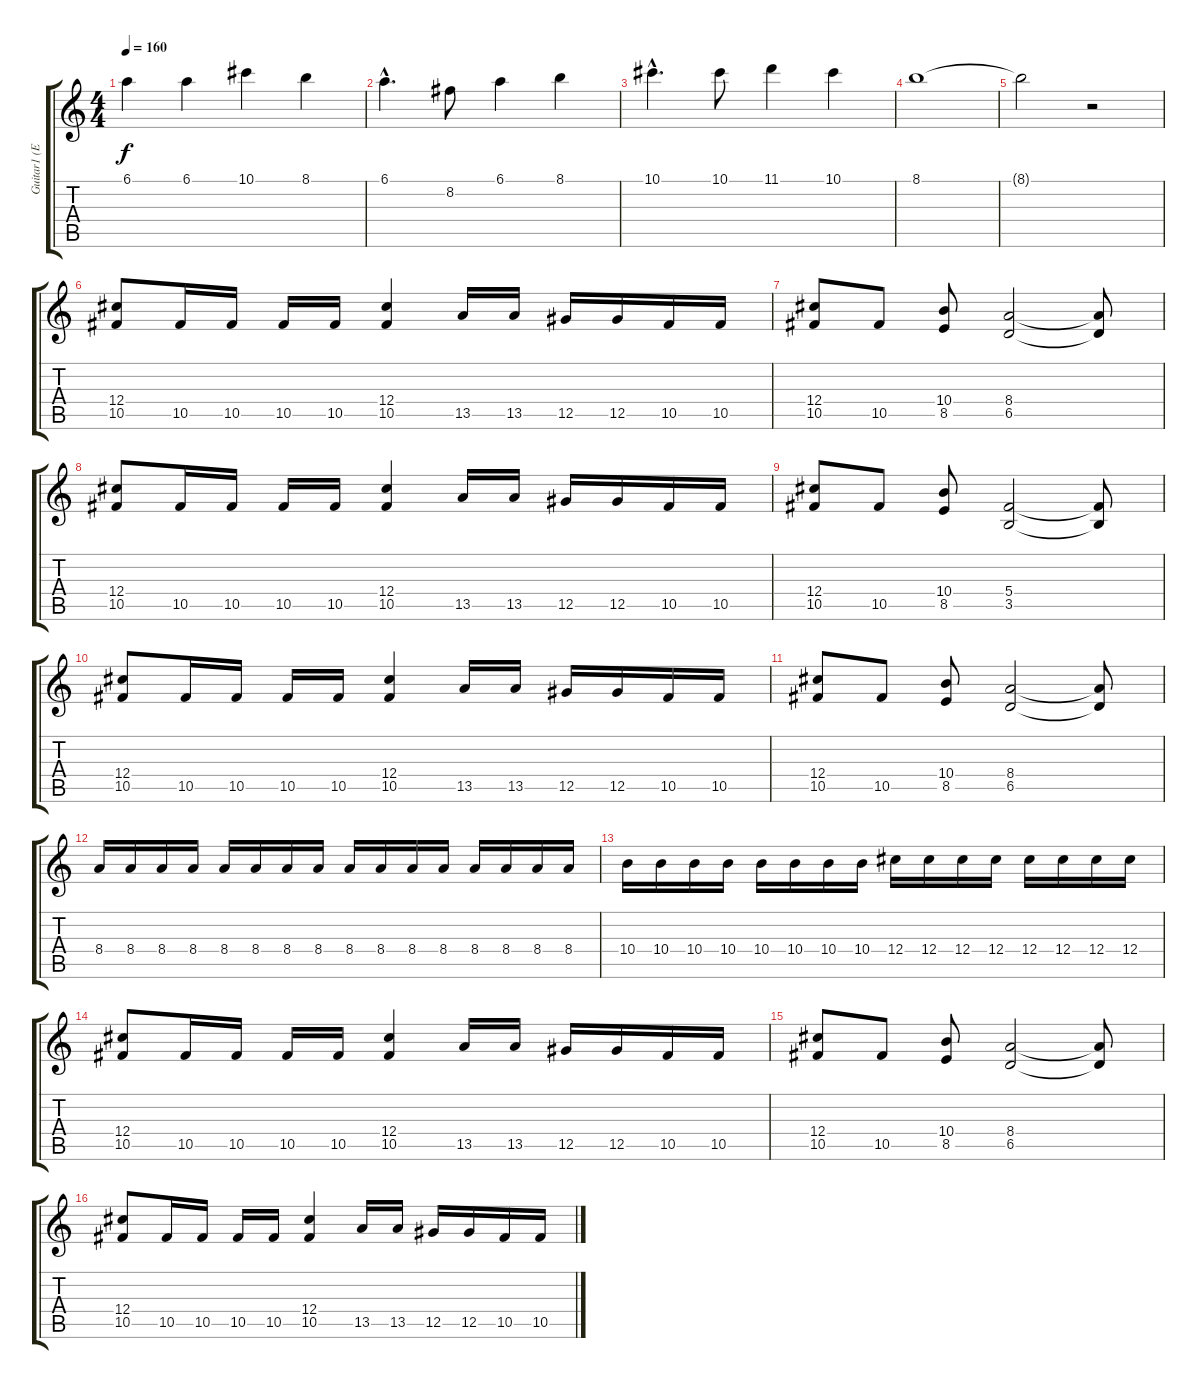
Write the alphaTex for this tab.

\track ("Guitar1 (Eb-tuning)" "Guitar1 (E") {instrument overdrivenguitar}
\staff {score tabs}
\tuning (Eb4 Bb3 Gb3 Db3 Ab2 Eb2) {hide}
\ts (4 4)
\tempo 160
\clef g2
\ks c
6.1{t}.4{dy f} 6.1.4 10.1.4 8.1.4 |
6.1{hac}.4{d} 8.2.8 6.1.4 8.1.4 |
10.1{hac}.4{d} 10.1.8 11.1.4 10.1.4 |
8.1.1 |
8.1{t}.2 r.2 |
(12.4 10.5).8 10.5.16 10.5.16 10.5.16 10.5.16 (12.4 10.5).4 13.5.16 13.5.16 12.5.16 12.5.16 10.5.16 10.5.16 |
(12.4 10.5).8 10.5.8 (10.4 8.5).8 (8.4 6.5).2 (8.4{t} 6.5{t}).8 |
(12.4 10.5).8 10.5.16 10.5.16 10.5.16 10.5.16 (12.4 10.5).4 13.5.16 13.5.16 12.5.16 12.5.16 10.5.16 10.5.16 |
(12.4 10.5).8 10.5.8 (10.4 8.5).8 (5.4 3.5).2 (5.4{t} 3.5{t}).8 |
(12.4 10.5).8 10.5.16 10.5.16 10.5.16 10.5.16 (12.4 10.5).4 13.5.16 13.5.16 12.5.16 12.5.16 10.5.16 10.5.16 |
(12.4 10.5).8 10.5.8 (10.4 8.5).8 (8.4 6.5).2 (8.4{t} 6.5{t}).8 |
8.4.16 8.4.16 8.4.16 8.4.16 8.4.16 8.4.16 8.4.16 8.4.16 8.4.16 8.4.16 8.4.16 8.4.16 8.4.16 8.4.16 8.4.16 8.4.16 |
10.4.16 10.4.16 10.4.16 10.4.16 10.4.16 10.4.16 10.4.16 10.4.16 12.4.16 12.4.16 12.4.16 12.4.16 12.4.16 12.4.16 12.4.16 12.4.16 |
(12.4 10.5).8 10.5.16 10.5.16 10.5.16 10.5.16 (12.4 10.5).4 13.5.16 13.5.16 12.5.16 12.5.16 10.5.16 10.5.16 |
(12.4 10.5).8 10.5.8 (10.4 8.5).8 (8.4 6.5).2 (8.4{t} 6.5{t}).8 |
(12.4 10.5).8 10.5.16 10.5.16 10.5.16 10.5.16 (12.4 10.5).4 13.5.16 13.5.16 12.5.16 12.5.16 10.5.16 10.5.16
